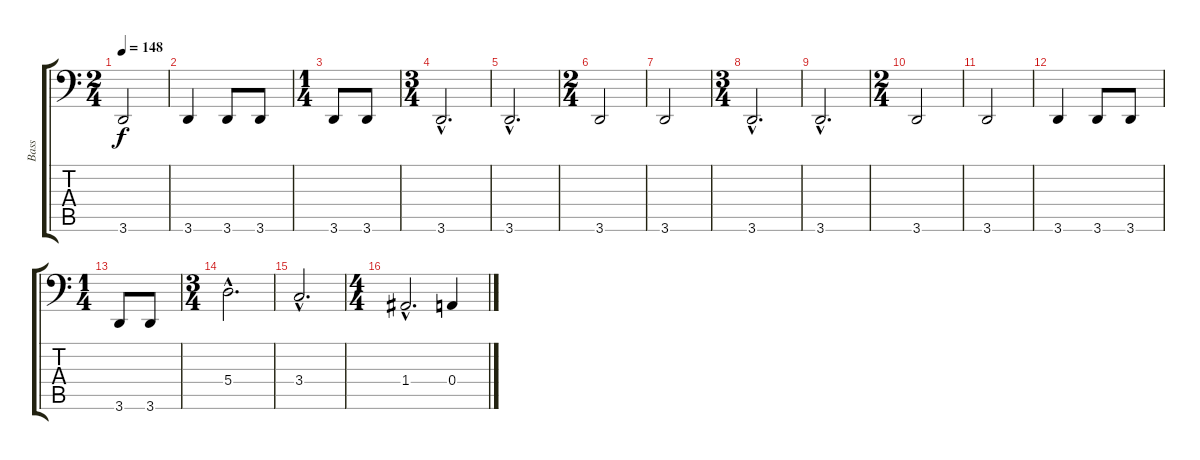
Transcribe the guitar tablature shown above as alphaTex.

\track ("Bass" "Bass") {instrument electricbassfinger}
\staff {score tabs}
\tuning (C3 G2 D2 A1 E1 B0) {hide}
\ts (2 4)
\tempo 148
\clef f4
\ks c
3.6.2{dy f} |
3.6.4 3.6.8 3.6.8 |
\ts (1 4)
3.6.8 3.6.8 |
\ts (3 4)
3.6{hac}.2{d} |
3.6{hac}.2{d} |
\ts (2 4)
3.6.2 |
3.6.2 |
\ts (3 4)
3.6{hac}.2{d} |
3.6{hac}.2{d} |
\ts (2 4)
3.6.2 |
3.6.2 |
3.6.4 3.6.8 3.6.8 |
\ts (1 4)
3.6.8 3.6.8 |
\ts (3 4)
5.4{hac}.2{d} |
3.4{hac}.2{d} |
\ts (4 4)
1.4{hac}.2{d} 0.4.4
